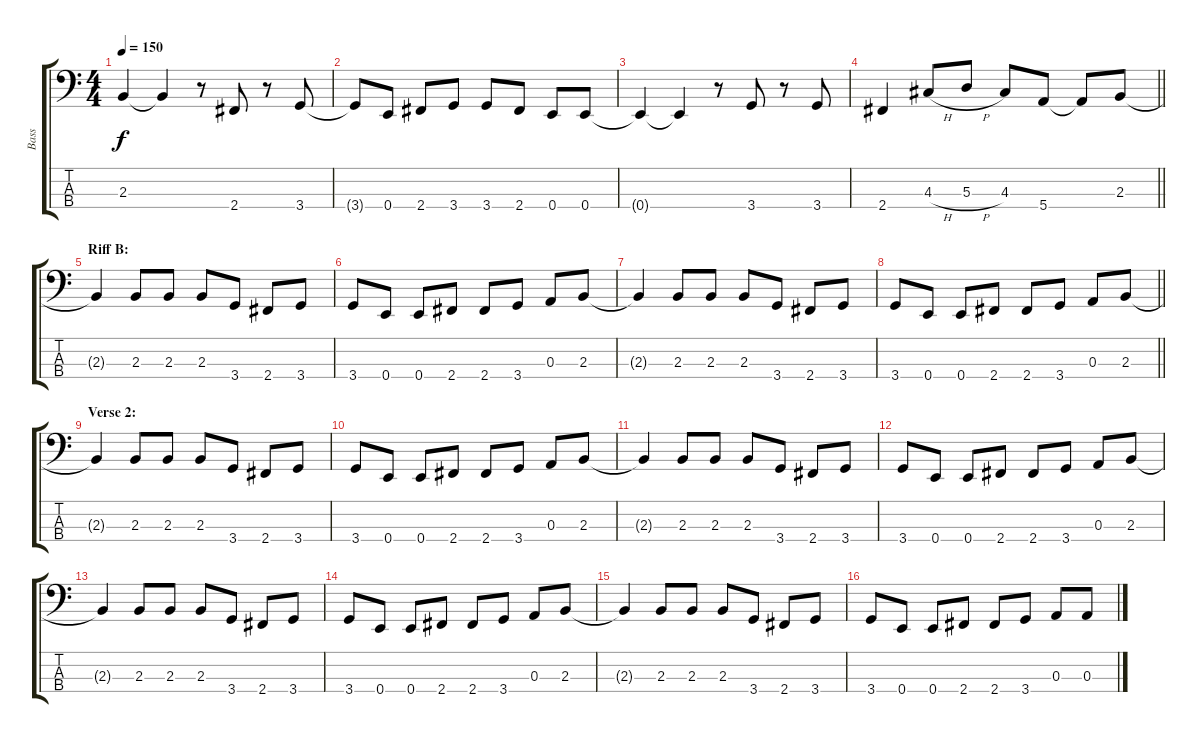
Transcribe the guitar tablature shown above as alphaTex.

\track ("Bass" "Bass") {instrument electricbasspick}
\staff {score tabs}
\tuning (G2 D2 A1 E1) {hide}
\ts (4 4)
\tempo 150
\clef f4
\ks c
2.3.4{dy f} 2.3{t}.4 r.8 2.4.8 r.8 3.4.8 |
3.4{t}.8 0.4.8 2.4.8 3.4.8 3.4.8 2.4.8 0.4.8 0.4.8 |
0.4{t}.4 0.4{t}.4 r.8 3.4.8 r.8 3.4.8 |
\barLineRight lightlight
2.4.4 4.3{h}.8 5.3{h}.8 4.3.8 5.4.8 5.4{t}.8 2.3.8 |
\section ("" "Riff B:")
2.3{t}.4 2.3.8 2.3.8 2.3.8 3.4.8 2.4.8 3.4.8 |
3.4.8 0.4.8 0.4.8 2.4.8 2.4.8 3.4.8 0.3.8 2.3.8 |
2.3{t}.4 2.3.8 2.3.8 2.3.8 3.4.8 2.4.8 3.4.8 |
\barLineRight lightlight
3.4.8 0.4.8 0.4.8 2.4.8 2.4.8 3.4.8 0.3.8 2.3.8 |
\section ("" "Verse 2:")
2.3{t}.4 2.3.8 2.3.8 2.3.8 3.4.8 2.4.8 3.4.8 |
3.4.8 0.4.8 0.4.8 2.4.8 2.4.8 3.4.8 0.3.8 2.3.8 |
2.3{t}.4 2.3.8 2.3.8 2.3.8 3.4.8 2.4.8 3.4.8 |
3.4.8 0.4.8 0.4.8 2.4.8 2.4.8 3.4.8 0.3.8 2.3.8 |
2.3{t}.4 2.3.8 2.3.8 2.3.8 3.4.8 2.4.8 3.4.8 |
3.4.8 0.4.8 0.4.8 2.4.8 2.4.8 3.4.8 0.3.8 2.3.8 |
2.3{t}.4 2.3.8 2.3.8 2.3.8 3.4.8 2.4.8 3.4.8 |
3.4.8 0.4.8 0.4.8 2.4.8 2.4.8 3.4.8 0.3.8 0.3.8
